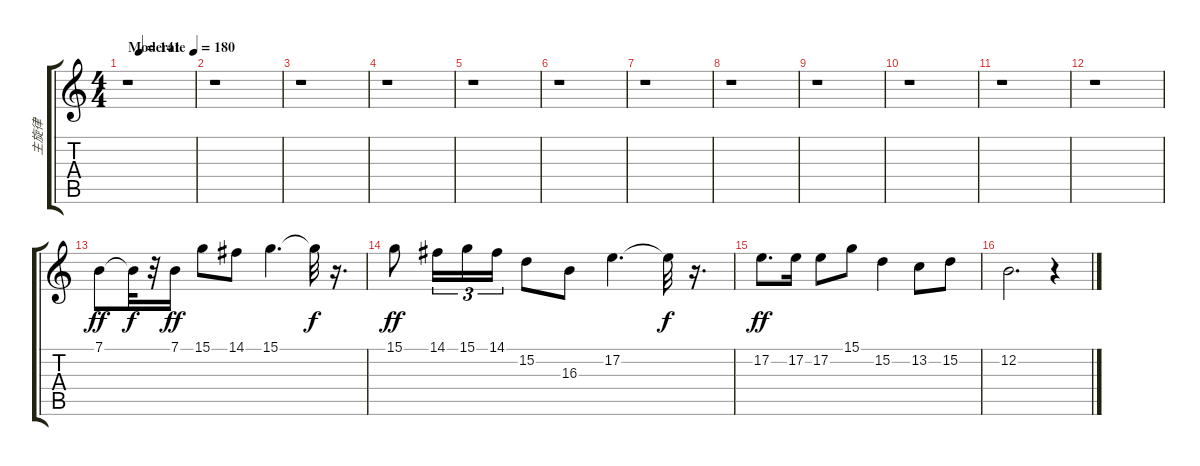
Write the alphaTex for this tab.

\track ("主旋律" "主旋律") {instrument flute}
\staff {score tabs}
\tuning (E4 B3 G3 D3 A2 E2) {hide}
\ts (4 4)
\tempo (180 "Moderate")
\tempo (141 0.1875)
\tempo (180 "Moderate")
\clef g2
\ks c
r.1{dy ff instrument flute} |
r.1 |
r.1 |
r.1 |
r.1 |
r.1 |
r.1 |
r.1 |
r.1 |
r.1 |
r.1 |
r.1 |
7.1.8 7.1{t}.32{dy f} r.32 7.1.16{dy ff} 15.1.8 14.1.8 15.1.4{d} 15.1{t}.32{dy f} r.16{d} |
15.1.8{dy ff} 14.1.16{tu (3 2)} 15.1.16{tu (3 2)} 14.1.16{tu (3 2)} 15.2.8 16.3.8 17.2.4{d} 17.2{t}.32{dy f} r.16{d} |
17.2.8{d dy ff} 17.2.16 17.2.8 15.1.8 15.2.4 13.2.8 15.2.8 |
12.2.2{d} r.4
